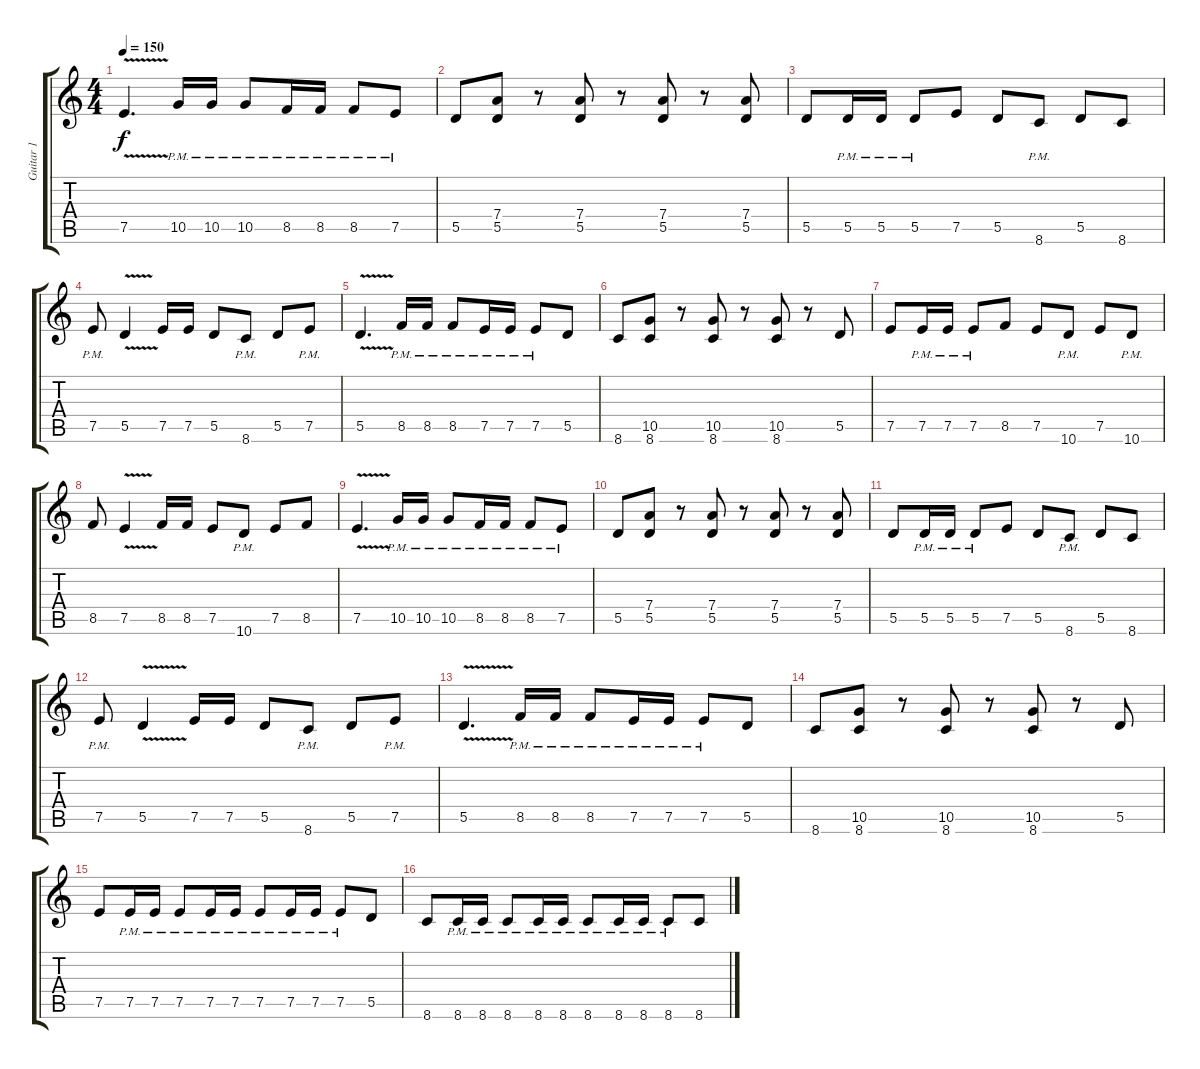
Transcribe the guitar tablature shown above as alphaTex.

\track ("Guitar 1" "Guitar 1") {instrument distortionguitar}
\staff {score tabs}
\tuning (E4 B3 G3 D3 A2 E2) {hide}
\ts (4 4)
\tempo 150
\clef g2
\ks c
7.5{v}.4{d dy f} 10.5{pm}.16 10.5{pm}.16 10.5{pm}.8 8.5{pm}.16 8.5{pm}.16 8.5{pm}.8 7.5{pm}.8 |
5.5.8 (7.4 5.5).8 r.8 (7.4 5.5).8 r.8 (7.4 5.5).8 r.8 (7.4 5.5).8 |
5.5.8 5.5{pm}.16 5.5{pm}.16 5.5{pm}.8 7.5.8 5.5.8 8.6{pm}.8 5.5.8 8.6.8 |
7.5{pm}.8 5.5{v}.4 7.5.16 7.5.16 5.5.8 8.6{pm}.8 5.5.8 7.5{pm}.8 |
5.5{v}.4{d} 8.5{pm}.16 8.5{pm}.16 8.5{pm}.8 7.5{pm}.16 7.5{pm}.16 7.5{pm}.8 5.5.8 |
8.6.8 (10.5 8.6).8 r.8 (10.5 8.6).8 r.8 (10.5 8.6).8 r.8 5.5.8 |
7.5.8 7.5{pm}.16 7.5{pm}.16 7.5{pm}.8 8.5.8 7.5.8 10.6{pm}.8 7.5.8 10.6{pm}.8 |
8.5.8 7.5{v}.4 8.5.16 8.5.16 7.5.8 10.6{pm}.8 7.5.8 8.5.8 |
7.5{v}.4{d} 10.5{pm}.16 10.5{pm}.16 10.5{pm}.8 8.5{pm}.16 8.5{pm}.16 8.5{pm}.8 7.5{pm}.8 |
5.5.8 (7.4 5.5).8 r.8 (7.4 5.5).8 r.8 (7.4 5.5).8 r.8 (7.4 5.5).8 |
5.5.8 5.5{pm}.16 5.5{pm}.16 5.5{pm}.8 7.5.8 5.5.8 8.6{pm}.8 5.5.8 8.6.8 |
7.5{pm}.8 5.5{v}.4 7.5.16 7.5.16 5.5.8 8.6{pm}.8 5.5.8 7.5{pm}.8 |
5.5{v}.4{d} 8.5{pm}.16 8.5{pm}.16 8.5{pm}.8 7.5{pm}.16 7.5{pm}.16 7.5{pm}.8 5.5.8 |
8.6.8 (10.5 8.6).8 r.8 (10.5 8.6).8 r.8 (10.5 8.6).8 r.8 5.5.8 |
7.5.8 7.5{pm}.16 7.5{pm}.16 7.5{pm}.8 7.5{pm}.16 7.5{pm}.16 7.5{pm}.8 7.5{pm}.16 7.5{pm}.16 7.5{pm}.8 5.5.8 |
8.6.8 8.6{pm}.16 8.6{pm}.16 8.6{pm}.8 8.6{pm}.16 8.6{pm}.16 8.6{pm}.8 8.6{pm}.16 8.6{pm}.16 8.6{pm}.8 8.6.8
